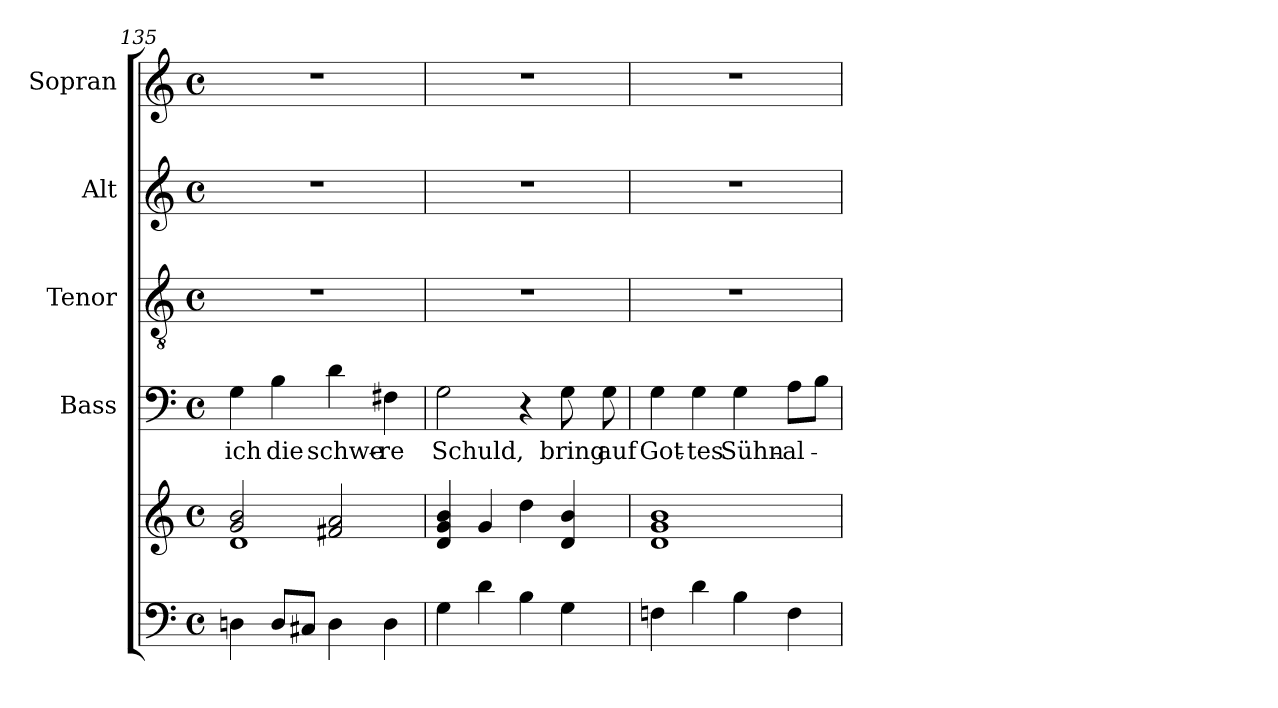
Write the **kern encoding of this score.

**kern	**kern	**kern	**text	**kern	**kern	**kern
*part5	*part5	*part4	*part4	*part3	*part2	*part1
*staff6	*staff5	*staff4	*staff4	*staff3	*staff2	*staff1
*	*	*I"Bass	*	*I"Tenor	*I"Alt	*I"Sopran
*	*	*I'B.	*	*I'T.	*I'A.	*I'S.
*clefF4	*clefG2	*clefF4	*	*clefGv2	*clefG2	*clefG2
*k[]	*k[]	*k[]	*	*k[]	*k[]	*k[]
*C:	*C:	*C:	*	*C:	*C:	*C:
*M4/4	*M4/4	*M4/4	*	*M4/4	*M4/4	*M4/4
*met(c)	*met(c)	*met(c)	*	*met(c)	*met(c)	*met(c)
=135	=135	=135	=135	=135	=135	=135
*	*^	*	*	*	*	*
!	!	!	!	!LO:LY:b	!	!	!
4Dn\	2g/ 2b/	1d	4G\	ich	1r	1r	1r
!	!	!	!	!LO:LY:b	!	!	!
8D/L	.	.	4B\	die	.	.	.
8C#X/J	.	.	.	.	.	.	.
!	!	!	!	!LO:LY:b	!	!	!
4D\	2f#X/ 2a/	.	4d\	schwe-	.	.	.
!	!	!	!	!LO:LY:b	!	!	!
4D\	.	.	4F#X\	-re	.	.	.
*	*v	*v	*	*	*	*	*
!!LO:PB:g=z
=136	=136	=136	=136	=136	=136	=136
!	!	!	!LO:LY:b	!	!	!
4G\	4d/ 4g/ 4b/	2G\	Schuld,	1r	1r	1r
4d\	4g/	.	.	.	.	.
4B\	4dd\	4r	.	.	.	.
!	!	!	!LO:LY:b	!	!	!
4G\	4d/ 4b/	8G\	bring	.	.	.
!	!	!	!LO:LY:b	!	!	!
.	.	8G\	auf	.	.	.
=137	=137	=137	=137	=137	=137	=137
!	!	!	!LO:LY:b	!	!	!
4Fn\	1d 1g 1b	4G\	Got-	1r	1r	1r
!	!	!	!LO:LY:b	!	!	!
4d\	.	4G\	-tes	.	.	.
!	!	!	!LO:LY:b	!	!	!
4B\	.	4G\	Sühn-	.	.	.
!	!	!	!LO:LY:b	!	!	!
4F\	.	8A\L	-al-	.	.	.
.	.	8B\J	.	.	.	.
=	=	=	=	=	=	=
*-	*-	*-	*-	*-	*-	*-
